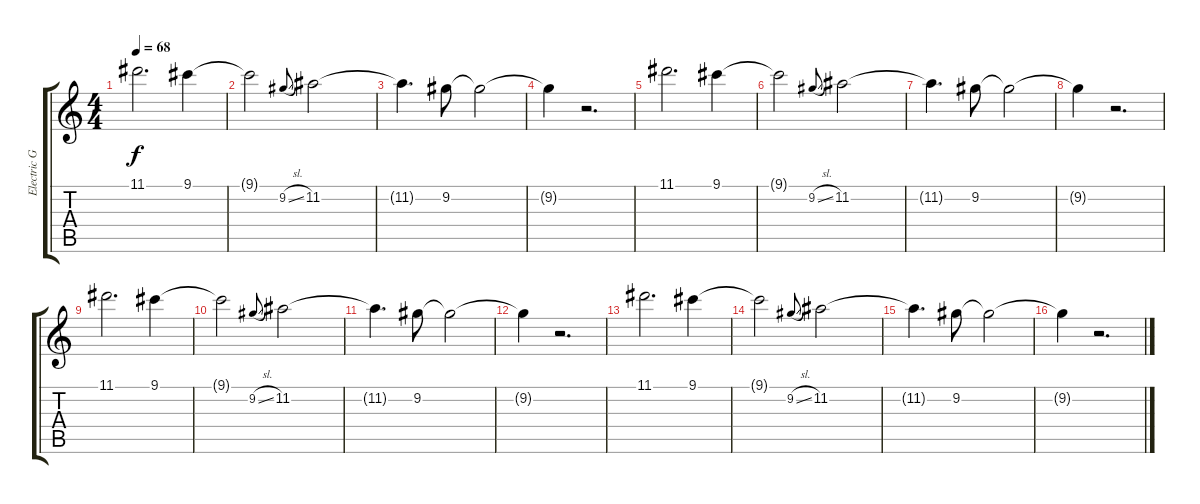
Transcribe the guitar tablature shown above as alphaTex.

\track ("Electric Guitar" "Electric G") {instrument overdrivenguitar}
\staff {score tabs}
\tuning (E4 B3 G3 D3 A2 E2) {hide}
\ts (4 4)
\tempo 68
\clef g2
\ks c
11.1.2{d dy f} 9.1.4 |
9.1{t}.2 9.2{sl}.8{gr onbeat} 11.2.2 |
11.2{t}.4{d} 9.2.8 9.2{t}.2 |
9.2{t}.4 r.2{d} |
11.1.2{d} 9.1.4 |
9.1{t}.2 9.2{sl}.8{gr onbeat} 11.2.2 |
11.2{t}.4{d} 9.2.8 9.2{t}.2 |
9.2{t}.4 r.2{d} |
11.1.2{d} 9.1.4 |
9.1{t}.2 9.2{sl}.8{gr onbeat} 11.2.2 |
11.2{t}.4{d} 9.2.8 9.2{t}.2 |
9.2{t}.4 r.2{d} |
11.1.2{d} 9.1.4 |
9.1{t}.2 9.2{sl}.8{gr onbeat} 11.2.2 |
11.2{t}.4{d} 9.2.8 9.2{t}.2 |
9.2{t}.4 r.2{d}
